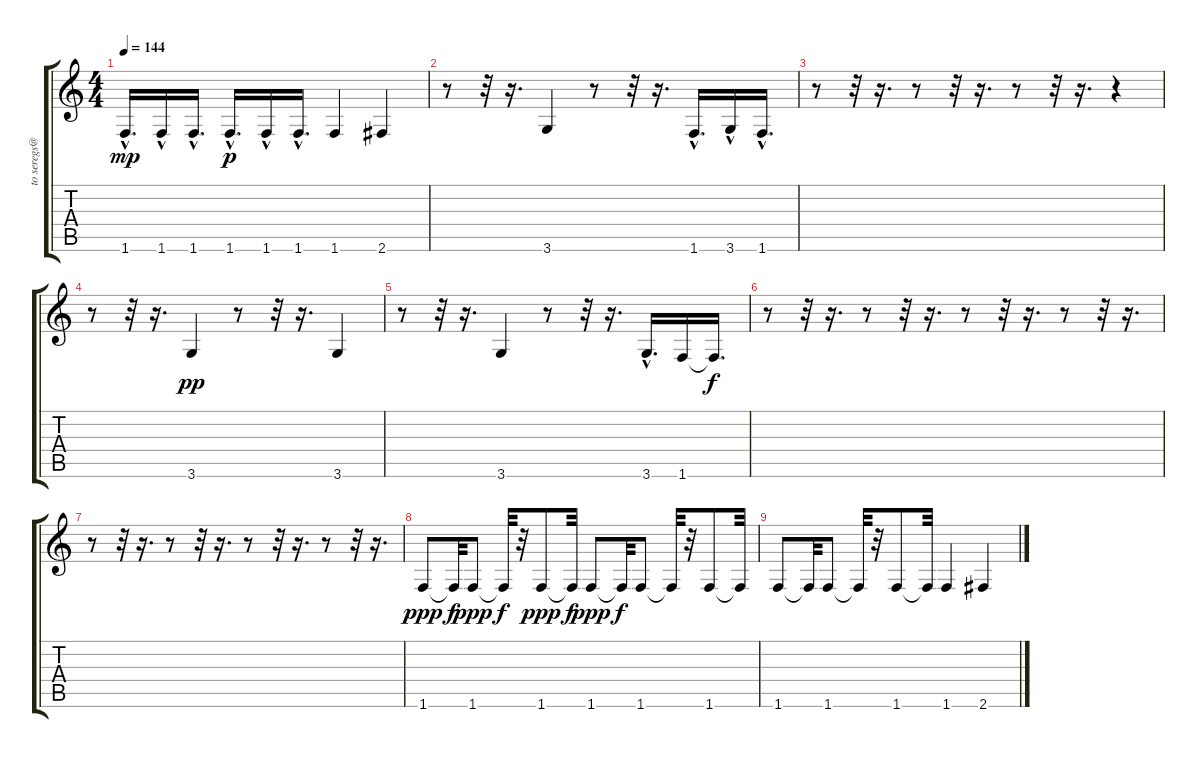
\track ("to seregs@dnttm.ru" "to seregs@") {instrument electricbassfinger}
\staff {score tabs}
\tuning (E4 B3 G3 D3 A2 E2) {hide}
\ts (4 4)
\tempo 144
\clef g2
\ks c
1.6{hac}.16{d dy mp} 1.6{hac}.16 1.6{hac}.16{d} 1.6{hac}.16{d dy p} 1.6{hac}.16 1.6{hac}.16{d} 1.6.4 2.6.4 |
r.8 r.32 r.16{d} 3.6.4 r.8 r.32 r.16{d} 1.6{hac}.16{d} 3.6{hac}.16 1.6{hac}.16{d} |
r.8 r.32 r.16{d} r.8 r.32 r.16{d} r.8 r.32 r.16{d} r.4 |
r.8 r.32 r.16{d} 3.6.4{dy pp} r.8 r.32 r.16{d} 3.6.4 |
r.8 r.32 r.16{d} 3.6.4 r.8 r.32 r.16{d} 3.6{hac}.16{d} 1.6.16 1.6{t}.16{d dy f} |
r.8 r.32 r.16{d} r.8 r.32 r.16{d} r.8 r.32 r.16{d} r.8 r.32 r.16{d} |
r.8 r.32 r.16{d} r.8 r.32 r.16{d} r.8 r.32 r.16{d} r.8 r.32 r.16{d} |
1.6.8{dy ppp} 1.6{t}.32{dy f} 1.6.8{dy ppp} 1.6{t}.32{dy f} r.32 1.6.8{dy ppp} 1.6{t}.32{dy f} 1.6.8{dy ppp} 1.6{t}.32{dy f} 1.6.8 1.6{t}.32 r.32 1.6.8 1.6{t}.32 |
1.6.8 1.6{t}.32 1.6.8 1.6{t}.32 r.32 1.6.8 1.6{t}.32 1.6.4 2.6.4
